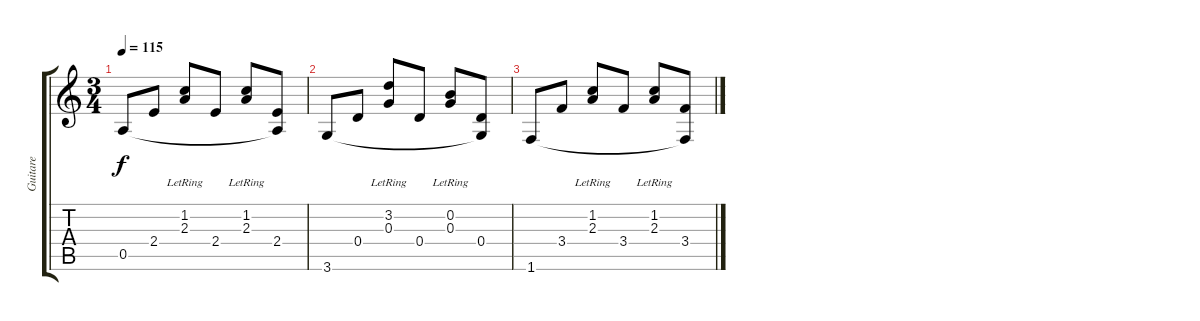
\track ("Guitare" "Guitare") {instrument acousticguitarnylon}
\staff {score tabs}
\tuning (E4 B3 G3 D3 A2 E2) {hide}
\ts (3 4)
\tempo 115
\clef g2
\ks c
0.5.8{dy f} 2.4.8 (1.2{lr} 2.3{lr}).8 2.4.8 (1.2{lr} 2.3{lr}).8 (2.4 0.5{t}).8 |
3.6.8 0.4.8 (3.2{lr} 0.3{lr}).8 0.4.8 (0.2{lr} 0.3{lr}).8 (0.4 3.6{t}).8 |
1.6.8 3.4.8 (1.2{lr} 2.3{lr}).8 3.4.8 (1.2{lr} 2.3{lr}).8 (3.4 1.6{t}).8
